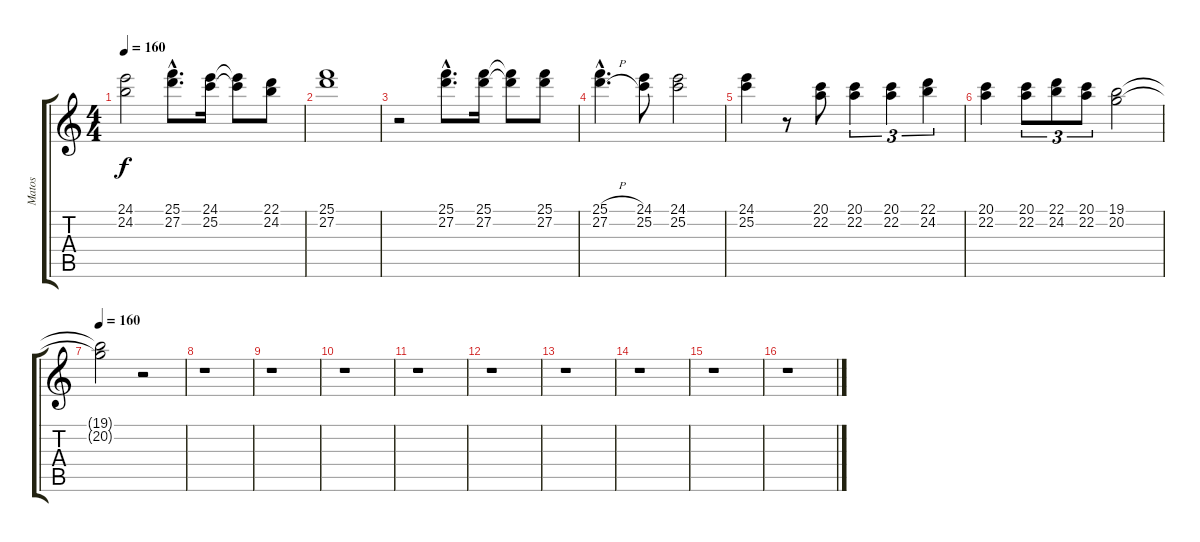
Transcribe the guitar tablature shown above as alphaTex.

\track ("Matos" "Matos") {instrument stringensemble1}
\staff {score tabs}
\tuning (E4 B3 G3 D3 A2 E2) {hide}
\ts (4 4)
\tempo 160
\clef g2
\ks c
(24.1 24.2).2{dy f} (25.1{hac} 27.2{hac}).8{d} (24.1 25.2).16 (24.1{t} 25.2{t}).8 (22.1 24.2).8 |
(25.1 27.2).1 |
r.2 (25.1{hac} 27.2{hac}).8{d} (25.1 27.2).16 (25.1{t} 27.2{t}).8 (25.1 27.2).8 |
(25.1{h hac} 27.2{h hac}).4{d} (24.1 25.2).8 (24.1 25.2).2 |
(24.1 25.2).4 r.8 (20.1 22.2).8 (20.1 22.2).4{tu (3 2)} (20.1 22.2).4{tu (3 2)} (22.1 24.2).4{tu (3 2)} |
(20.1 22.2).4 (20.1 22.2).8{tu (3 2)} (22.1 24.2).8{tu (3 2)} (20.1 22.2).8{tu (3 2)} (19.1 20.2).2 |
\tempo 160
(19.1{t} 20.2{t}).2 r.2 |
r.1 |
r.1 |
r.1 |
r.1 |
r.1 |
r.1 |
r.1 |
r.1 |
r.1
